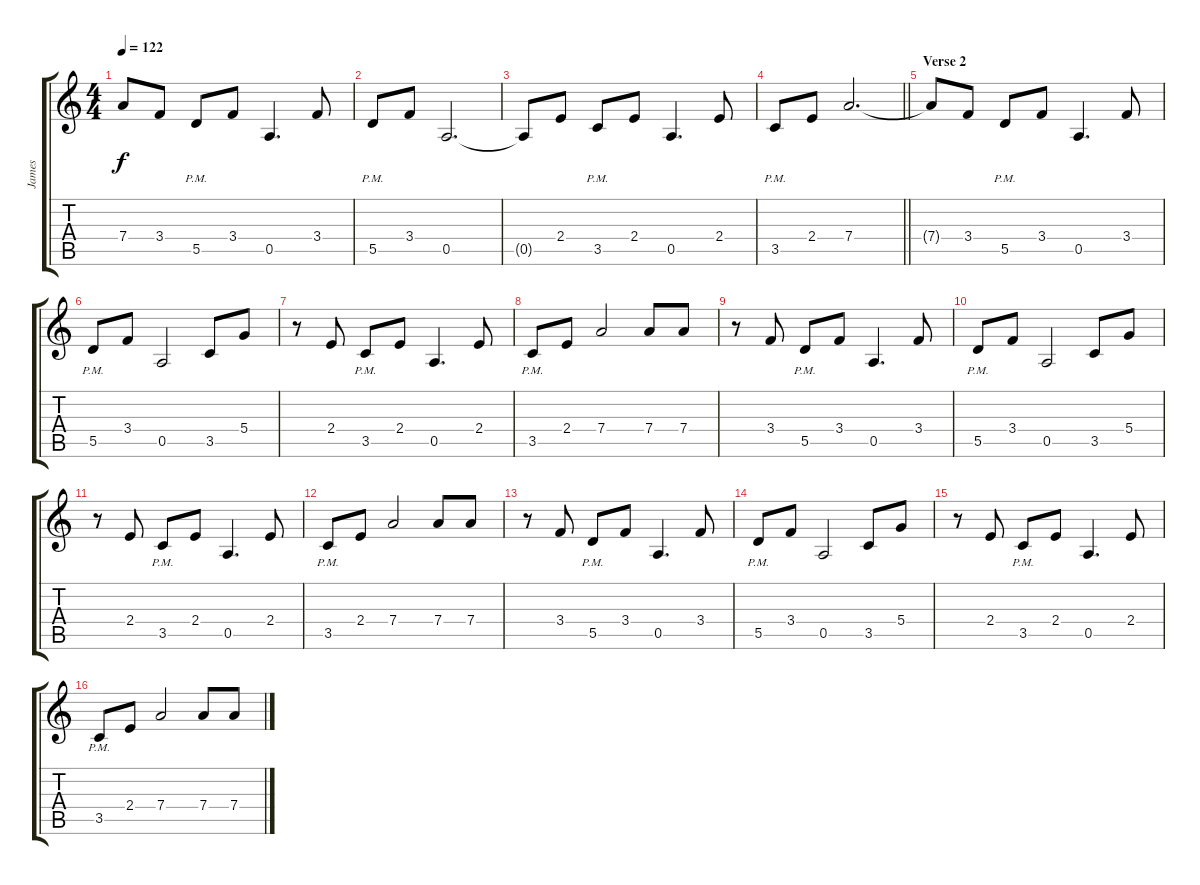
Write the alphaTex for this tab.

\track ("James" "James") {instrument distortionguitar}
\staff {score tabs}
\tuning (E4 B3 G3 D3 A2 E2) {hide}
\ts (4 4)
\tempo 122
\clef g2
\ks c
7.4{t}.8{dy f} 3.4.8 5.5{pm}.8 3.4.8 0.5.4{d} 3.4.8 |
5.5{pm}.8 3.4.8 0.5.2{d} |
0.5{t}.8 2.4.8 3.5{pm}.8 2.4.8 0.5.4{d} 2.4.8 |
\barLineRight lightlight
3.5{pm}.8 2.4.8 7.4.2{d} |
\section ("" "Verse 2")
7.4{t}.8 3.4.8 5.5{pm}.8 3.4.8 0.5.4{d} 3.4.8 |
5.5{pm}.8 3.4.8 0.5.2 3.5.8 5.4.8 |
r.8 2.4.8 3.5{pm}.8 2.4.8 0.5.4{d} 2.4.8 |
3.5{pm}.8 2.4.8 7.4.2 7.4.8 7.4.8 |
r.8 3.4.8 5.5{pm}.8 3.4.8 0.5.4{d} 3.4.8 |
5.5{pm}.8 3.4.8 0.5.2 3.5.8 5.4.8 |
r.8 2.4.8 3.5{pm}.8 2.4.8 0.5.4{d} 2.4.8 |
3.5{pm}.8 2.4.8 7.4.2 7.4.8 7.4.8 |
r.8 3.4.8 5.5{pm}.8 3.4.8 0.5.4{d} 3.4.8 |
5.5{pm}.8 3.4.8 0.5.2 3.5.8 5.4.8 |
r.8 2.4.8 3.5{pm}.8 2.4.8 0.5.4{d} 2.4.8 |
3.5{pm}.8 2.4.8 7.4.2 7.4.8 7.4.8
